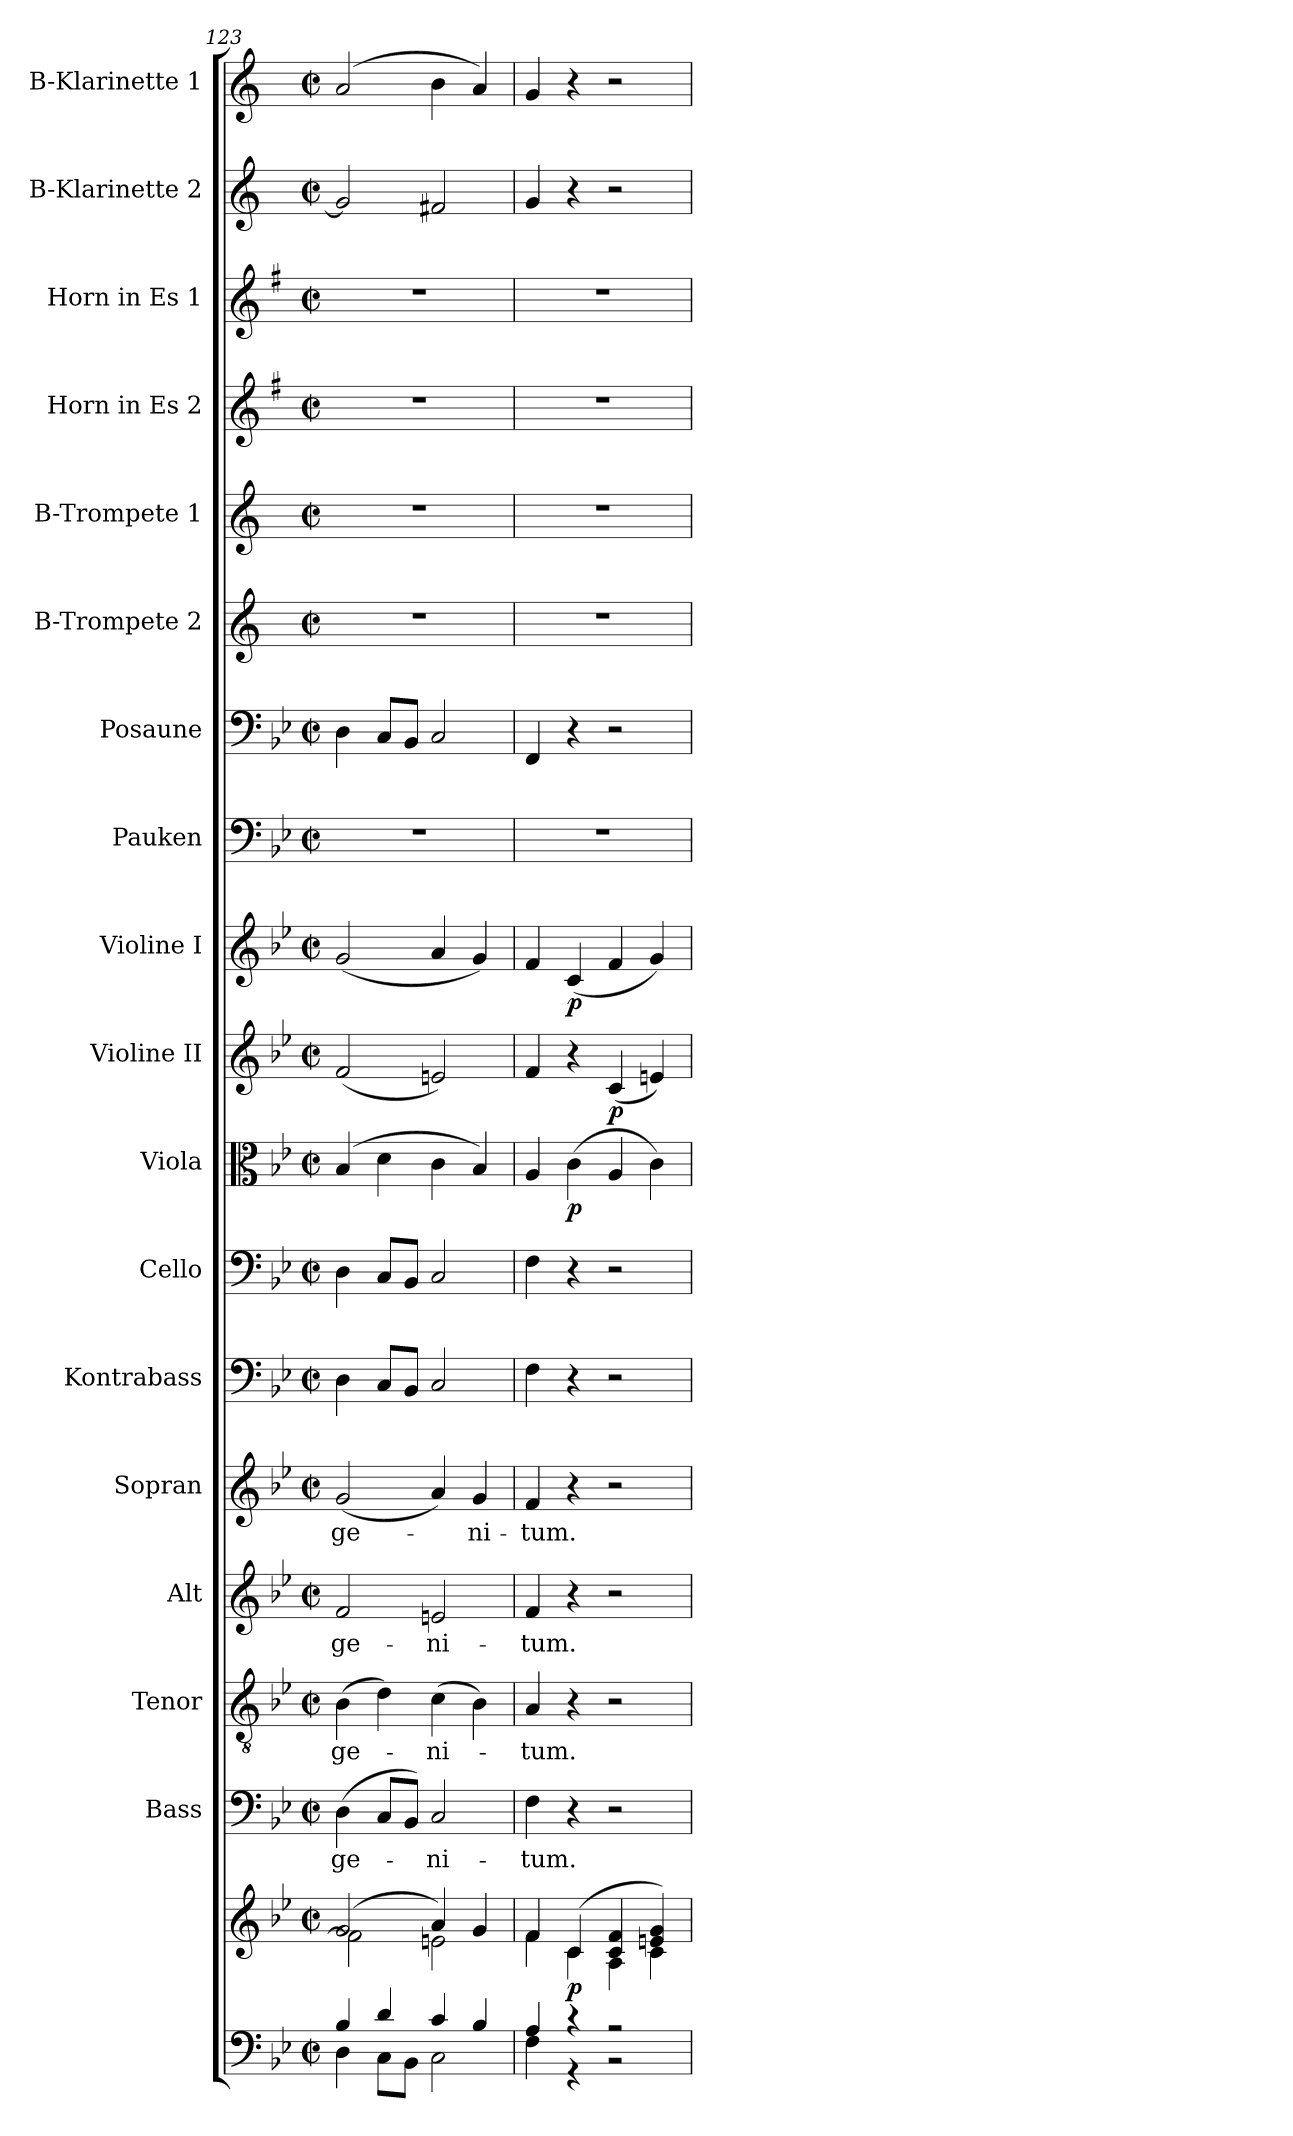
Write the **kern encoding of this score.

**kern	**kern	**dynam	**kern	**text	**kern	**text	**kern	**text	**kern	**text	**kern	**kern	**kern	**dynam	**kern	**dynam	**kern	**dynam	**kern	**kern	**kern	**kern	**kern	**kern	**kern	**kern
*part18	*part18	*part18	*part17	*part17	*part16	*part16	*part15	*part15	*part14	*part14	*part13	*part12	*part11	*part11	*part10	*part10	*part9	*part9	*part8	*part7	*part6	*part5	*part4	*part3	*part2	*part1
*staff19	*staff18	*staff18/19	*staff17	*staff17	*staff16	*staff16	*staff15	*staff15	*staff14	*staff14	*staff13	*staff12	*staff11	*staff11	*staff10	*staff10	*staff9	*staff9	*staff8	*staff7	*staff6	*staff5	*staff4	*staff3	*staff2	*staff1
*	*	*	*I"Bass	*	*I"Tenor	*	*I"Alt	*	*I"Sopran	*	*I"Kontrabass	*I"Cello	*I"Viola	*	*I"Violine II	*	*I"Violine I	*	*I"Pauken	*I"Posaune	*I"B-Trompete 2	*I"B-Trompete 1	*I"Horn in Es 2	*I"Horn in Es 1	*I"B-Klarinette 2	*I"B-Klarinette 1
*	*	*	*I'B.	*	*I'T.	*	*I'A.	*	*I'S.	*	*I'Kb.	*	*I'Vla.	*	*I'Vl. II	*	*I'Vl. I	*	*I'Pk.	*I'Pos.	*I'B Trp. 2	*I'B Trp. 1	*	*	*I'B Kl. 2	*I'B Kl. 1
*clefF4	*clefG2	*	*clefF4	*	*clefGv2	*	*clefG2	*	*clefG2	*	*clefF4	*clefF4	*clefC3	*	*clefG2	*	*clefG2	*	*clefF4	*clefF4	*clefG2	*clefG2	*clefG2	*clefG2	*clefG2	*clefG2
*	*	*	*	*	*	*	*	*	*	*	*ITrd7c12	*	*	*	*	*	*	*	*	*	*ITrd1c2	*ITrd1c2	*ITrd5c9	*ITrd5c9	*ITrd1c2	*ITrd1c2
*k[b-e-]	*k[b-e-]	*	*k[b-e-]	*	*k[b-e-]	*	*k[b-e-]	*	*k[b-e-]	*	*k[b-e-]	*k[b-e-]	*k[b-e-]	*	*k[b-e-]	*	*k[b-e-]	*	*k[b-e-]	*k[b-e-]	*k[b-e-]	*k[b-e-]	*k[b-e-]	*k[b-e-]	*k[b-e-]	*k[b-e-]
*B-:	*B-:	*	*B-:	*	*B-:	*	*B-:	*	*B-:	*	*B-:	*B-:	*B-:	*	*B-:	*	*B-:	*	*B-:	*B-:	*B-:	*B-:	*B-:	*B-:	*B-:	*B-:
*M2/2	*M2/2	*	*M2/2	*	*M2/2	*	*M2/2	*	*M2/2	*	*M2/2	*M2/2	*M2/2	*	*M2/2	*	*M2/2	*	*M2/2	*M2/2	*M2/2	*M2/2	*M2/2	*M2/2	*M2/2	*M2/2
*met(c|)	*met(c|)	*	*met(c|)	*	*met(c|)	*	*met(c|)	*	*met(c|)	*	*met(c|)	*met(c|)	*met(c|)	*	*met(c|)	*	*met(c|)	*	*met(c|)	*met(c|)	*met(c|)	*met(c|)	*met(c|)	*met(c|)	*met(c|)	*met(c|)
=123	=123	=123	=123	=123	=123	=123	=123	=123	=123	=123	=123	=123	=123	=123	=123	=123	=123	=123	=123	=123	=123	=123	=123	=123	=123	=123
*^	*^	*	*	*	*	*	*	*	*	*	*	*	*	*	*	*	*	*	*	*	*	*	*	*	*	*
!	!	!	!	!	!	!LO:LY:b	!	!LO:LY:b	!	!LO:LY:b	!	!LO:LY:b	!	!	!	!	!	!	!	!	!	!	!	!	!	!	!	!
4B-/	4D\	(2g/	2f\]	.	(>4D\	-ge-	(>4B-\	-ge-	2f/	-ge-	(<2g/	-ge-	4DD\	4D\	(4B-/	.	(<2f/	.	(<2g/	.	1r	4D\	1r	1r	1r	1r	2f/]	(2g/
4d/	8C\L	.	.	.	8C/L	.	4d\)	.	.	.	.	.	8CC/L	8C/L	4d\	.	.	.	.	.	.	8C/L	.	.	.	.	.	.
.	8BB-\J	.	.	.	8BB-/J)	.	.	.	.	.	.	.	8BBB-/J	8BB-/J	.	.	.	.	.	.	.	8BB-/J	.	.	.	.	.	.
!	!	!	!	!	!	!LO:LY:b	!	!LO:LY:b	!	!LO:LY:b	!	!	!	!	!	!	!	!	!	!	!	!	!	!	!	!	!	!
4c/	2C\	4a/)	2en\	.	2C/	-ni-	(>4c\	-ni-	2en/	-ni-	4a/)	.	2CC/	2C/	4c\	.	2en/)	.	4a/	.	.	2C/	.	.	.	.	2en/	4a\
!	!	!	!	!	!	!	!	!	!	!	!	!LO:LY:b	!	!	!	!	!	!	!	!	!	!	!	!	!	!	!	!
4B-/	.	4g/	.	.	.	.	4B-\)	.	.	.	4g/	-ni-	.	.	4B-/)	.	.	.	4g/)	.	.	.	.	.	.	.	.	4g/)
=124	=124	=124	=124	=124	=124	=124	=124	=124	=124	=124	=124	=124	=124	=124	=124	=124	=124	=124	=124	=124	=124	=124	=124	=124	=124	=124	=124	=124
!	!	!	!	!	!	!LO:LY:b	!	!LO:LY:b	!	!LO:LY:b	!	!LO:LY:b	!	!	!	!	!	!	!	!	!	!	!	!	!	!	!	!
4A/	4F\	4f/	4f\	.	4F\	-tum.	4A/	-tum.	4f/	-tum.	4f/	-tum.	4FF\	4F\	4A/	.	4f/	.	4f/	.	1r	4FF/	1r	1r	1r	1r	4f/	4f/
!	!	!	!	!LO:DY:b	!	!	!	!	!	!	!	!	!	!	!	!LO:DY:b	!	!	!	!LO:DY:b	!	!	!	!	!	!	!	!
4r	4r	(4c/	4c\	p	4r	.	4r	.	4r	.	4r	.	4r	4r	(>4c\	p	4r	.	(<4c/	p	.	4r	.	.	.	.	4r	4r
!	!	!	!	!	!	!	!	!	!	!	!	!	!	!	!	!	!	!LO:DY:b	!	!	!	!	!	!	!	!	!	!
2r	2r	4c/ 4f/	4A\	.	2r	.	2r	.	2r	.	2r	.	2r	2r	4A/	.	(<4c/	p	4f/	.	.	2r	.	.	.	.	2r	2r
.	.	4en/ 4g/)	4c\	.	.	.	.	.	.	.	.	.	.	.	4c\)	.	4en/)	.	4g/)	.	.	.	.	.	.	.	.	.
*v	*v	*	*	*	*	*	*	*	*	*	*	*	*	*	*	*	*	*	*	*	*	*	*	*	*	*	*	*
*	*v	*v	*	*	*	*	*	*	*	*	*	*	*	*	*	*	*	*	*	*	*	*	*	*	*	*	*
=	=	=	=	=	=	=	=	=	=	=	=	=	=	=	=	=	=	=	=	=	=	=	=	=	=	=
*-	*-	*-	*-	*-	*-	*-	*-	*-	*-	*-	*-	*-	*-	*-	*-	*-	*-	*-	*-	*-	*-	*-	*-	*-	*-	*-
